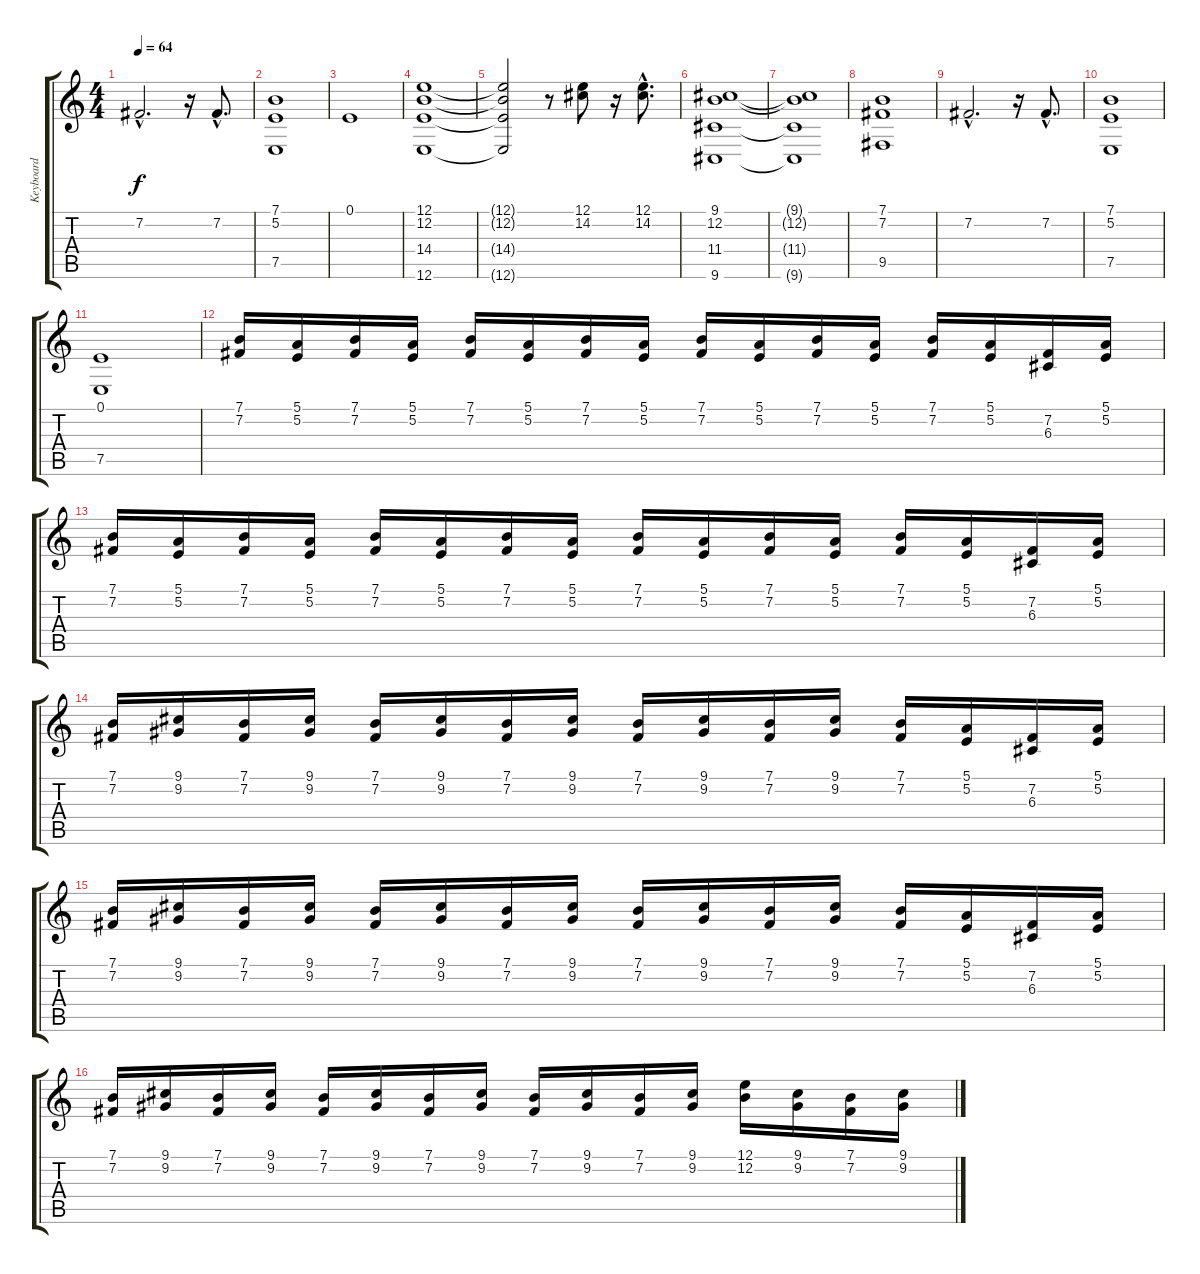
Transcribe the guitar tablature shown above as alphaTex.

\track ("Keyboard" "Keyboard") {instrument pad7halo}
\staff {score tabs}
\tuning (E4 B3 G3 D3 A2 E2) {hide}
\ts (4 4)
\tempo 64
\clef g2
\ks c
7.2{hac}.2{d dy f} r.16 7.2{hac}.8{d} |
(7.1 5.2 7.5).1 |
0.1.1 |
(12.1 12.2 14.4 12.6).1 |
(12.1{t} 12.2{t} 14.4{t} 12.6{t}).2 r.8 (12.1 14.2).8 r.16 (12.1{hac} 14.2{hac}).8{d} |
(9.1 12.2 11.4 9.6).1 |
(9.1{t} 12.2{t} 11.4{t} 9.6{t}).1 |
(7.1 7.2 9.5).1 |
7.2{hac}.2{d} r.16 7.2{hac}.8{d} |
(7.1 5.2 7.5).1 |
(0.1 7.5).1 |
(7.1 7.2).16 (5.1 5.2).16 (7.1 7.2).16 (5.1 5.2).16 (7.1 7.2).16 (5.1 5.2).16 (7.1 7.2).16 (5.1 5.2).16 (7.1 7.2).16 (5.1 5.2).16 (7.1 7.2).16 (5.1 5.2).16 (7.1 7.2).16 (5.1 5.2).16 (7.2 6.3).16 (5.1 5.2).16 |
(7.1 7.2).16 (5.1 5.2).16 (7.1 7.2).16 (5.1 5.2).16 (7.1 7.2).16 (5.1 5.2).16 (7.1 7.2).16 (5.1 5.2).16 (7.1 7.2).16 (5.1 5.2).16 (7.1 7.2).16 (5.1 5.2).16 (7.1 7.2).16 (5.1 5.2).16 (7.2 6.3).16 (5.1 5.2).16 |
(7.1 7.2).16 (9.1 9.2).16 (7.1 7.2).16 (9.1 9.2).16 (7.1 7.2).16 (9.1 9.2).16 (7.1 7.2).16 (9.1 9.2).16 (7.1 7.2).16 (9.1 9.2).16 (7.1 7.2).16 (9.1 9.2).16 (7.1 7.2).16 (5.1 5.2).16 (7.2 6.3).16 (5.1 5.2).16 |
(7.1 7.2).16 (9.1 9.2).16 (7.1 7.2).16 (9.1 9.2).16 (7.1 7.2).16 (9.1 9.2).16 (7.1 7.2).16 (9.1 9.2).16 (7.1 7.2).16 (9.1 9.2).16 (7.1 7.2).16 (9.1 9.2).16 (7.1 7.2).16 (5.1 5.2).16 (7.2 6.3).16 (5.1 5.2).16 |
(7.1 7.2).16 (9.1 9.2).16 (7.1 7.2).16 (9.1 9.2).16 (7.1 7.2).16 (9.1 9.2).16 (7.1 7.2).16 (9.1 9.2).16 (7.1 7.2).16 (9.1 9.2).16 (7.1 7.2).16 (9.1 9.2).16 (12.1 12.2).16 (9.1 9.2).16 (7.1 7.2).16 (9.1 9.2).16
